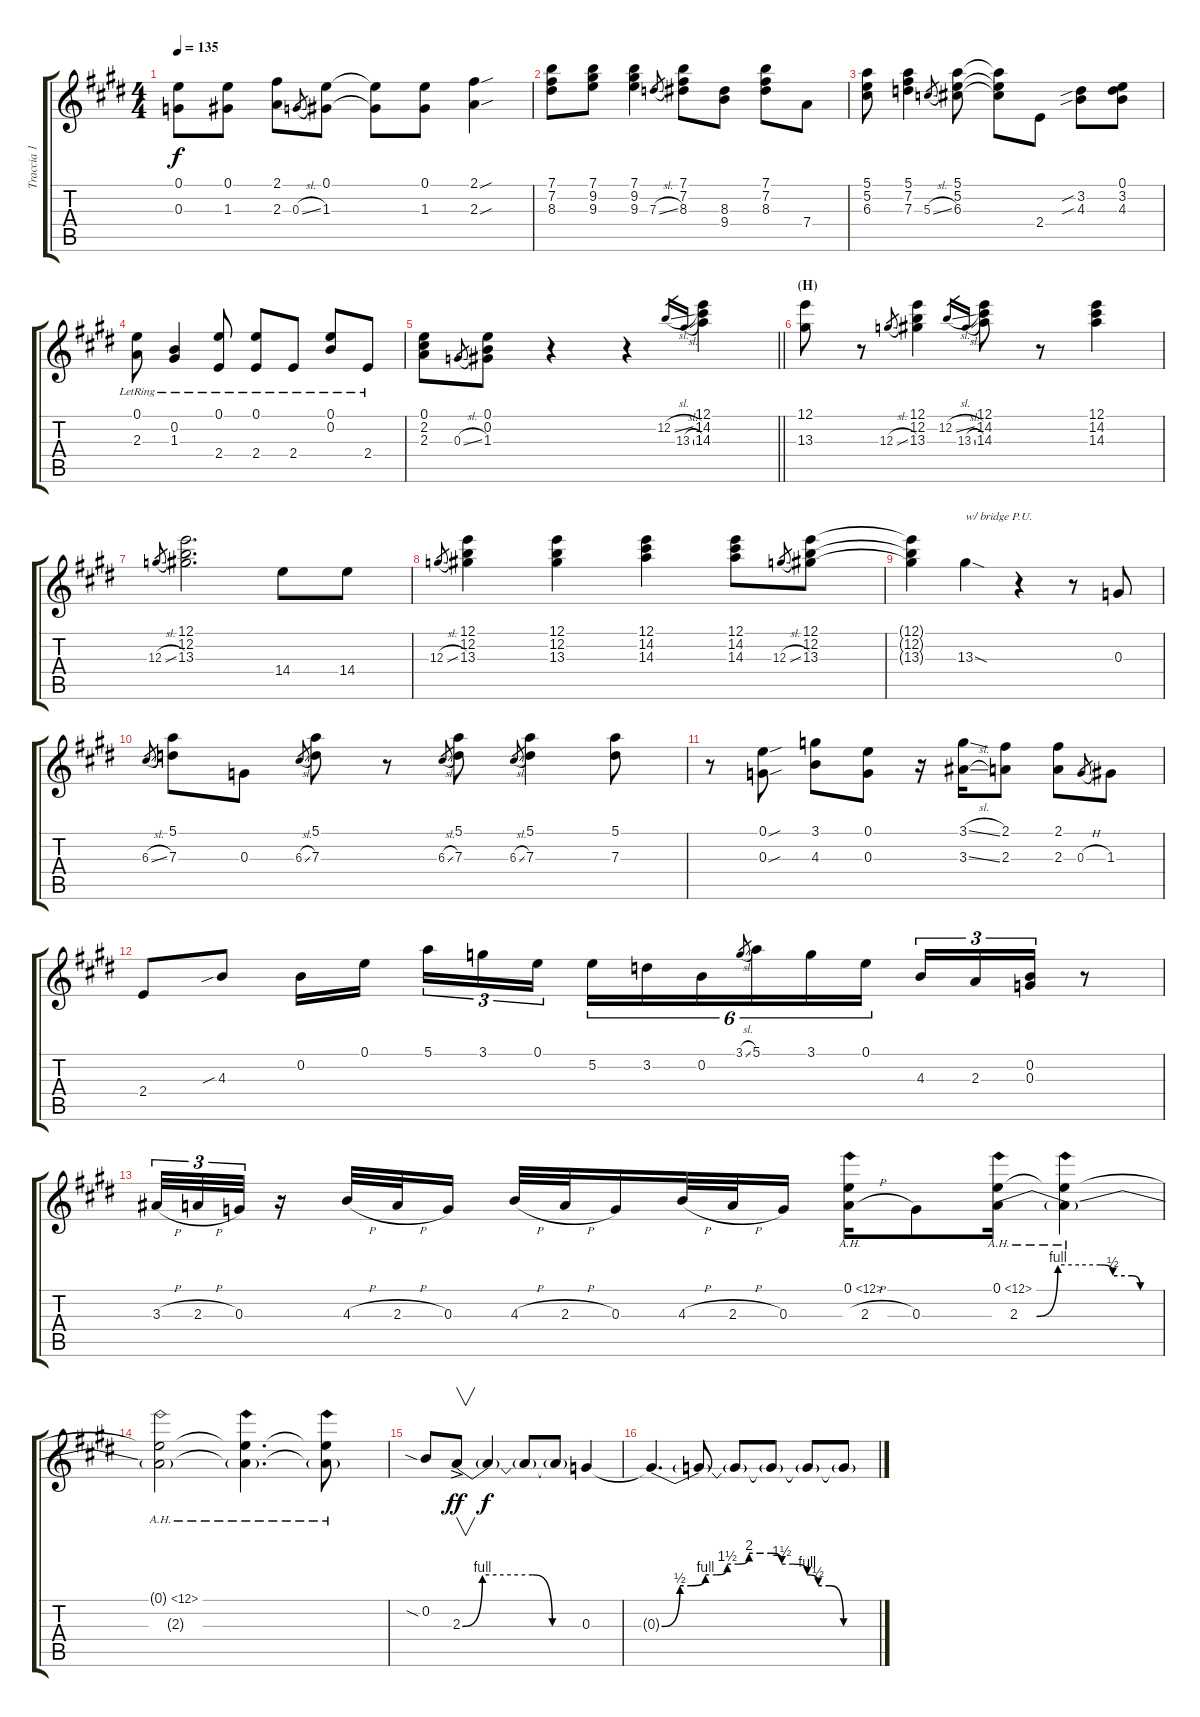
\track ("Traccia 1" "Traccia 1") {instrument overdrivenguitar}
\staff {score tabs}
\tuning (E4 B3 G3 D3 A2 E2) {hide}
\ts (4 4)
\tempo 135
\clef g2
\ks e
(0.1 0.3).8{dy f} (0.1 1.3).8 (2.1 2.3).8 0.3{sl}.8{gr} (0.1 1.3).8 (0.1{t} 1.3{t}).8 (0.1 1.3).8 (2.1{sou} 2.3{sou}).4 |
(7.1 7.2 8.3).8 (7.1 9.2 9.3).8 (7.1 9.2 9.3).4 7.3{sl}.8{gr} (7.1 7.2 8.3).8 (8.3 9.4).8 (7.1 7.2 8.3).8 7.4.8 |
(5.1 5.2 6.3).8 (5.1 7.2 7.3).4 5.3{sl}.8{gr} (5.1 5.2 6.3).8 (5.1{t} 5.2{t} 6.3{t}).8 2.4.8 (3.2{sib} 4.3{sib}).8 (0.1 3.2 4.3).8 |
(0.1 2.3{lr}).8 (0.2{lr} 1.3{lr}).4 (0.1{lr} 2.4{lr}).8 (0.1{lr} 2.4{lr}).8 2.4{lr}.8 (0.1{lr} 0.2{lr}).8 2.4{lr}.8 |
\barLineRight lightlight
(0.1 2.2 2.3).8 0.3{sl}.8{gr} (0.1 0.2 1.3).8 r.4 r.4 12.2{sl}.16{gr} 13.3{sl}.16{gr} (12.1 14.2 14.3).4 |
\section ("" "(H)")
(12.1 13.3).8 r.8 12.3{sl}.8{gr} (12.1 12.2 13.3).4 12.2{sl}.16{gr} 13.3{sl}.16{gr} (12.1 14.2 14.3).8 r.8 (12.1 14.2 14.3).4 |
12.3{sl}.8{gr} (12.1 12.2 13.3).2{d} 14.4.8 14.4.8 |
12.3{sl}.8{gr} (12.1 12.2 13.3).4 (12.1 12.2 13.3).4 (12.1 14.2 14.3).4 (12.1 14.2 14.3).8 12.3{sl}.8{gr} (12.1 12.2 13.3).8 |
(12.1{t} 12.2{t} 13.3{t}).4 13.3{sod}.4{txt "w/ bridge P.U."} r.4 r.8{instrument overdrivenguitar} 0.3.8 |
6.3{sl}.8{gr} (5.1 7.3).8 0.3.8 6.3{sl}.8{gr} (5.1 7.3).8 r.8 6.3{sl}.8{gr} (5.1 7.3).8 6.3{sl}.8{gr} (5.1 7.3).4 (5.1 7.3).8 |
r.8 (0.1{sou} 0.3{sou}).8 (3.1 4.3).8 (0.1 0.3).8 r.16 (3.1{sl} 3.3{sl}).16 (2.1 2.3).8 (2.1 2.3).8 0.3{h}.8{gr} 1.3.8 |
2.4.8 4.3{sib}.8 0.2.16 0.1.16{beam splitsecondary} 5.1.16{tu (3 2)} 3.1.16{tu (3 2)} 0.1.16{tu (3 2)} 5.2.16{tu (6 4)} 3.2.16{tu (6 4)} 0.2.16{tu (6 4)} 3.1{sl}.8{gr beam splitsecondary} 5.1.16{tu (6 4)} 3.1.16{tu (6 4)} 0.1.16{tu (6 4)} 4.3.16{tu (3 2)} 2.3.16{tu (3 2)} (0.2 0.3).16{tu (3 2)} r.8 |
3.3{h}.32{tu (3 2)} 2.3{h}.32{tu (3 2)} 0.3.32{tu (3 2)} r.16 4.3{h}.32 2.3{h}.32 0.3.16 4.3{h}.32 2.3{h}.32 0.3.16 4.3{h}.32 2.3{h}.32 0.3.16 (0.1{ah 12} 2.3{h}).16 0.3.8 (0.1{ah 12} 2.3{be (custom 0 0 10 4 20 4 30 4 36 2 45 2 49 0 60 0)}).16 (0.1{ah 12 t} 2.3{t}).4 |
(0.1{ah 12 t} 2.3{t}).2 (0.1{ah 12 t} 2.3{t}).4{d} (0.1{ah 12 t} 2.3{t}).8 |
0.2{sia}.8 2.3{be (custom 0 0 10 4 35 4 45 0 60 0) ac}.8{v dy ff} 2.3{t}.4{dy f} 2.3{t}.8 2.3{t}.8 0.3.4 |
0.3{be (custom 0 0 5 2 8 2 12 4 15 4 18 6 21 6 24 8 27 8 30 8 33 6 36 6 40 4 43 2 46 2 50 0 60 0) t}.4{d} 0.3{t}.8 0.3{t}.8 0.3{t}.8 0.3{t}.8 0.3{t}.8
